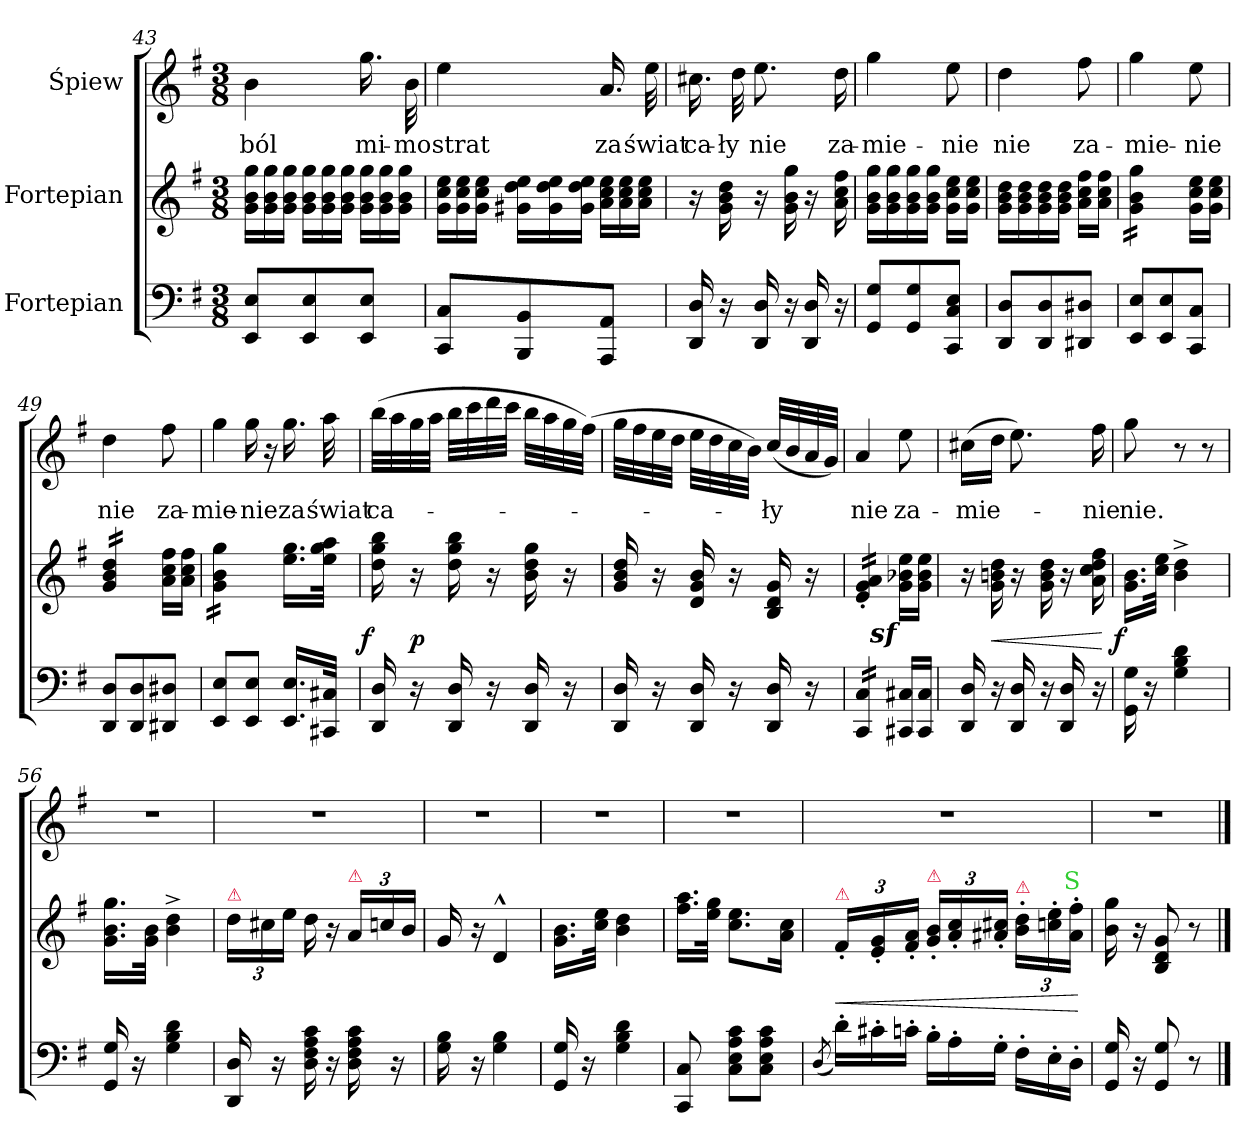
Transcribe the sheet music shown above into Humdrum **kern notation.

**kern	**kern	**dynam	**kern	**text
*part3	*part2	*part2	*part1	*part1
*staff3	*staff2	*staff2	*staff1	*staff1
*I"Fortepian	*I"Fortepian	*	*I"Śpiew	*
*clefF4	*clefG2	*	*clefG2	*
*k[f#]	*k[f#]	*	*k[f#]	*
*M3/8	*M3/8	*	*M3/8	*
*	*Xtuplet	*	*	*
=43	=43	=43	=43	=43
8EE/ 8E/L	24g\ 24b\ 24gg\LL	.	4b\	ból
.	24g\ 24b\ 24gg\	.	.	.
.	24g\ 24b\ 24gg\JJ	.	.	.
8EE/ 8E/	24g\ 24b\ 24gg\LL	.	.	.
.	24g\ 24b\ 24gg\	.	.	.
.	24g\ 24b\ 24gg\JJ	.	.	.
8EE/ 8E/J	24g\ 24b\ 24gg\LL	.	16.gg\	mi-
.	24g\ 24b\ 24gg\	.	.	.
.	24g\ 24b\ 24gg\JJ	.	.	.
.	.	.	32b\	-mo
=44	=44	=44	=44	=44
8CC/ 8C/L	24g\ 24cc\ 24ee\LL	.	4ee\	strat
.	24g\ 24cc\ 24ee\	.	.	.
.	24g\ 24cc\ 24ee\JJ	.	.	.
8BBB/ 8BB/	24g#X\ 24dd\ 24ee\LL	.	.	.
.	24g#\ 24dd\ 24ee\	.	.	.
.	24g#\ 24dd\ 24ee\JJ	.	.	.
8AAA/ 8AA/J	24a\ 24cc\ 24ee\LL	.	16.a/	za
.	24a\ 24cc\ 24ee\	.	.	.
.	24a\ 24cc\ 24ee\JJ	.	.	.
.	.	.	32ee\	świat
=45	=45	=45	=45	=45
16DD/ 16D/	16r	.	16.cc#X\	ca-
16r	16g\ 16b\ 16dd\	.	.	.
.	.	.	32dd\	-ły
16DD/ 16D/	16r	.	8.ee\	nie
16r	16g\ 16b\ 16gg\	.	.	.
16DD/ 16D/	16r	.	.	.
16r	16a\ 16cc\ 16ff#\	.	16dd\	za-
=46	=46	=46	=46	=46
8GG/ 8G/L	16g\ 16b\ 16gg\LL	.	4gg\	-mie-
.	16g\ 16b\ 16gg\	.	.	.
8GG/ 8G/	16g\ 16b\ 16gg\	.	.	.
.	16g\ 16b\ 16gg\JJ	.	.	.
8CC/ 8C/ 8E/J	16g\ 16cc\ 16ee\LL	.	8ee\	-nie
.	16g\ 16cc\ 16ee\JJ	.	.	.
=47	=47	=47	=47	=47
8DD/ 8D/L	16g\ 16b\ 16dd\LL	.	4dd\	nie
.	16g\ 16b\ 16dd\	.	.	.
8DD/ 8D/	16g\ 16b\ 16dd\	.	.	.
.	16g\ 16b\ 16dd\JJ	.	.	.
8DD#X/ 8D#X/J	16a\ 16cc\ 16ff#\LL	.	8ff#\	za-
.	16a\ 16cc\ 16ff#\JJ	.	.	.
=48	=48	=48	=48	=48
*	*tremolo	*	*	*
8EE/ 8E/L	16g\ 16b\ 16gg\LL	.	4gg\	-mie-
.	16g\ 16b\ 16gg\	.	.	.
8EE/ 8E/	16g\ 16b\ 16gg\	.	.	.
.	16g\ 16b\ 16gg\JJ	.	.	.
*	*Xtremolo	*	*	*
8CC/ 8C/J	16g\ 16cc\ 16ee\LL	.	8ee\	-nie
.	16g\ 16cc\ 16ee\JJ	.	.	.
=49	=49	=49	=49	=49
*	*tremolo	*	*	*
8DD/ 8D/L	16g/ 16b/ 16dd/LL	.	4dd\	nie
.	16g/ 16b/ 16dd/	.	.	.
8DD/ 8D/	16g/ 16b/ 16dd/	.	.	.
.	16g/ 16b/ 16dd/JJ	.	.	.
*	*Xtremolo	*	*	*
8DD#X/ 8D#X/J	16a\ 16cc\ 16ff#\LL	.	8ff#\	za-
.	16a\ 16cc\ 16ff#\JJ	.	.	.
=50	=50	=50	=50	=50
!	!	!	!LO:N:vis=4	!
*	*tremolo	*	*	*
8EE/ 8E/L	16g\ 16b\ 16gg\LL	.	8gg\	-mie-
.	16g\ 16b\ 16gg\	.	.	.
8EE/ 8E/J	16g\ 16b\ 16gg\	.	16gg\	-nie
.	16g\ 16b\ 16gg\JJ	.	16r	.
*	*Xtremolo	*	*	*
16.EE/ 16.E/LL	16.ee\ 16.gg\LL	.	16.gg\	za
32CC#X/ 32C#X/JJk	32ee\ 32gg\ 32aa\JJk	.	32aa\	świat
=51	=51	=51	=51	=51
!	!	!LO:DY:rj	!	!
16DD/ 16D/	16dd\ 16gg\ 16bb\	f	(32bb\LLL	ca-
.	.	.	32aa\	.
16r	16r	p	32gg\	.
.	.	.	32aa\JJJ	.
16DD/ 16D/	16dd\ 16gg\ 16bb\	.	32bb\LLL	.
.	.	.	32ccc\	.
16r	16r	.	32ddd\	.
.	.	.	32ccc\JJJ	.
16DD/ 16D/	16b\ 16dd\ 16gg\	.	32bb\LLL	.
.	.	.	32aa\	.
16r	16r	.	32gg\	.
.	.	.	(32ff#\JJJ)	.
=52	=52	=52	=52	=52
16DD/ 16D/	16g/ 16b/ 16dd/	.	32gg\LLL	.
.	.	.	32ff#\	.
16r	16r	.	32ee\	.
.	.	.	32dd\JJJ	.
16DD/ 16D/	16d/ 16g/ 16b/	.	32ee\LLL	.
.	.	.	32dd\	.
16r	16r	.	32cc\	.
.	.	.	32b\JJJ)	.
16DD/ 16D/	16B/ 16d/ 16g/	.	(32cc/LLL	-ły
.	.	.	32b/	.
16r	16r	.	32a/	.
.	.	.	32g/JJJ)	.
=53	=53	=53	=53	=53
!	!LO:TX:a:t=....	!	!	!
*tremolo	*	*	*	*
*	*tremolo	*	*	*
16CC/ 16C/LL	16e'/ 16g'/ 16a'/LL	.	4a/	nie
16CC/ 16C/	16e'/ 16g'/ 16a'/	.	.	.
16CC/ 16C/	16e'/ 16g'/ 16a'/	.	.	.
16CC/ 16C/JJ	16e'/ 16g'/ 16a'/JJ	.	.	.
*	*Xtremolo	*	*	*
*Xtremolo	*	*	*	*
!	!LO:DY:rj	!	!	!
16CC#X/ 16C#X/LL	16gz\ 16b-Xz\ 16eez\LL	.	8ee\	za-
16CC#/ 16C#/JJ	16g\ 16b-\ 16ee\JJ	.	.	.
=54	=54	=54	=54	=54
16DD/ 16D/	16r	.	(16cc#X\LL	-mie-
!	!	!LO:HP:b	!	!
16r	16g\ 16bn\ 16dd\	<	16dd\JJ	.
16DD/ 16D/	16r	.	8.ee\)	.
16r	16g\ 16b\ 16dd\	.	.	.
16DD/ 16D/	16r	.	.	.
16r	16a\ 16cc\ 16dd\ 16ff#\	.	16ff#\	-nie
.	.	[	.	.
=55	=55	=55	=55	=55
!	!	!LO:DY:rj	!	!
16GG\ 16G\	16.g\ 16.b\LL	f	8gg\	nie.
16r	.	.	.	.
.	32cc\ 32ee\JJk	.	.	.
4G\ 4B\ 4d\	4b^\ 4dd^\	.	8r	.
.	.	.	8r	.
=56	=56	=56	=56	=56
16GG/ 16G/	16.g\ 16.b\ 16.gg\LL	.	4.r	.
16r	.	.	.	.
.	32g\ 32b\JJk	.	.	.
4G\ 4B\ 4d\	4b^\ 4dd^\	.	.	.
=57	=57	=57	=57	=57
*	*tuplet	*	*	*
!	!LO:TX:a:color=crimson:t=⚠	!	!	!
16DD/ 16D/	24dd\LL	.	4.r	.
.	24cc#X\	.	.	.
16r	.	.	.	.
.	24ee\JJ	.	.	.
16D\ 16F#\ 16A\ 16c\	16dd\	.	.	.
16r	16r	.	.	.
!	!LO:TX:a:color=crimson:t=⚠	!	!	!
16D\ 16F#\ 16A\ 16c\	24a/LL	.	.	.
.	24ccn/	.	.	.
16r	.	.	.	.
.	24b/JJ	.	.	.
=58	=58	=58	=58	=58
16G\ 16B\	16g/	.	4.r	.
16r	16r	.	.	.
4G\ 4B\	4d^^/	.	.	.
=59	=59	=59	=59	=59
16GG/ 16G/	16.g\ 16.b\LL	.	4.r	.
16r	.	.	.	.
.	32cc\ 32ee\JJk	.	.	.
4G\ 4B\ 4d\	4b\ 4dd\	.	.	.
=60	=60	=60	=60	=60
8CC/ 8C/	16.ff#\ 16.aa\LL	.	4.r	.
.	32ee\ 32gg\JJk	.	.	.
8C\ 8E\ 8A\ 8c\L	8.cc\ 8.ee\L	.	.	.
8C\ 8E\ 8A\ 8c\J	.	.	.	.
.	16a\ 16cc\Jk	.	.	.
=61	=61	=61	=61	=61
(8qD/	.	.	.	.
*Xtuplet	*	*	*	*
!	!LO:TX:a:color=crimson:t=⚠	!	!	!
!	!	!LO:HP:b	!	!
24d'\LL)	24f#'/LL	<	4.r	.
24c#X'\	24e'/ 24g'/	.	.	.
24cn'\JJ	24f#'/ 24a'/JJ	.	.	.
!	!LO:TX:a:color=crimson:t=⚠	!	!	!
24B'\LL	24g'/ 24b'/LL	.	.	.
24A'\	24a'/ 24cc'/	.	.	.
24G'\JJ	24a#X'/ 24cc#X'/JJ	.	.	.
!	!LO:TX:a:color=crimson:t=⚠	!	!	!
24F#'\LL	24b'\ 24dd'\LL	.	.	.
24E'\	24ccn'\ 24ee'\	.	.	.
!	!LO:TX:a:color=limegreen:t=S	!	!	!
24D'\JJ	24a#'\ 24ff#'\JJ	.	.	.
.	.	[	.	.
=62	=62	=62	=62	=62
16GG/ 16G/	16b\ 16gg\	.	4.r	.
16r	16r	.	.	.
8GG/ 8G/	8B/ 8d/ 8g/	.	.	.
8r	8r	.	.	.
==	==	==	==	==
*-	*-	*-	*-	*-
